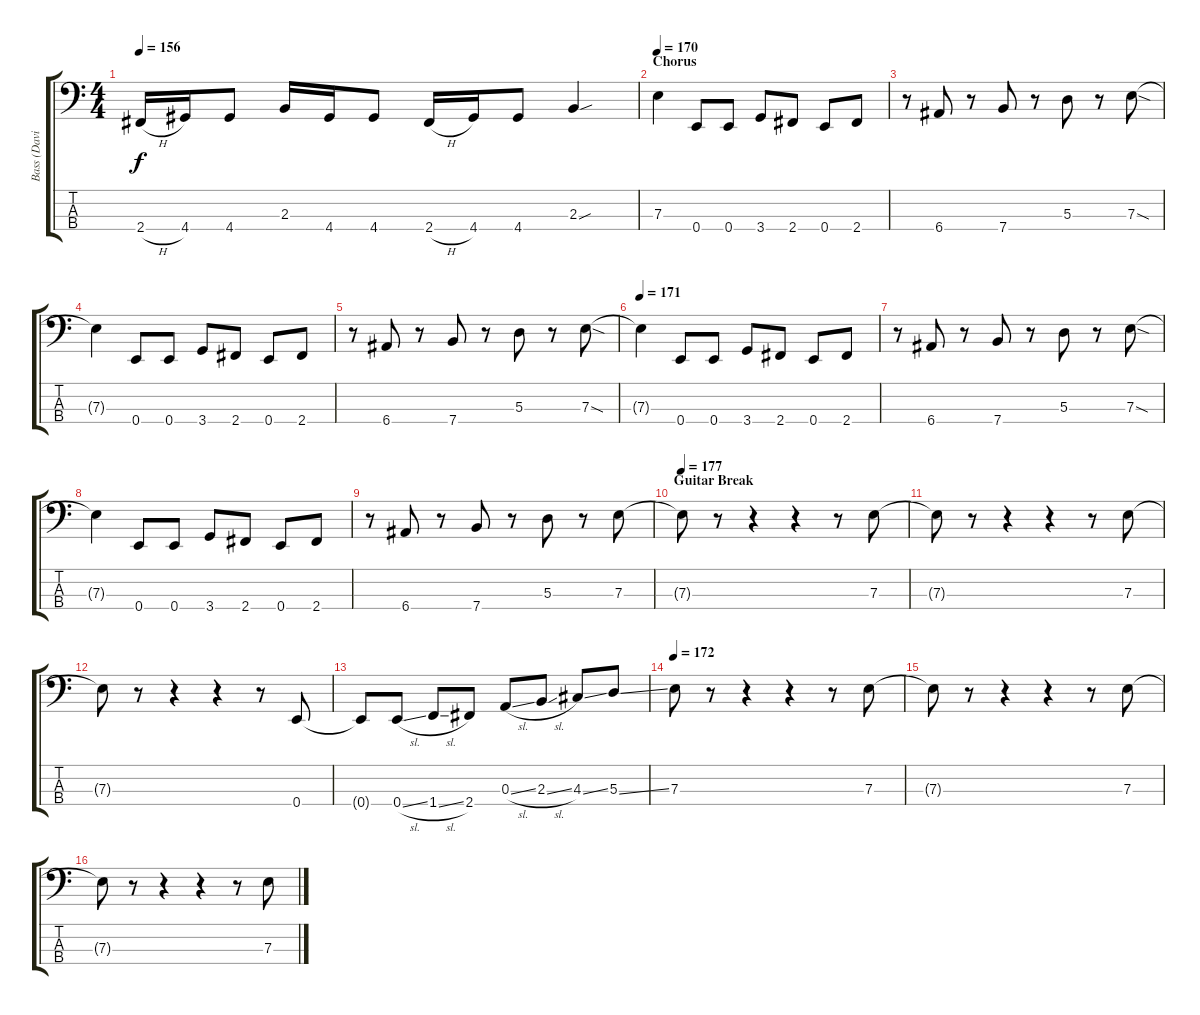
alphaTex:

\track ("Bass (David Ellefson)" "Bass (Davi") {instrument electricbasspick}
\staff {score tabs}
\tuning (G2 D2 A1 E1) {hide}
\ts (4 4)
\tempo 156
\clef f4
\ks c
2.4{h}.16{dy f} 4.4.16 4.4.8 2.3.16 4.4.16 4.4.8 2.4{h}.16 4.4.16 4.4.8 2.3{sou}.4 |
\section ("" "Chorus")
\tempo 166
\tempo 170
7.3.4 0.4.8 0.4.8 3.4.8 2.4.8 0.4.8 2.4.8 |
r.8 6.4.8 r.8 7.4.8 r.8 5.3.8 r.8 7.3{sod}.8 |
7.3{t}.4 0.4.8 0.4.8 3.4.8 2.4.8 0.4.8 2.4.8 |
r.8 6.4.8 r.8 7.4.8 r.8 5.3.8 r.8 7.3{sod}.8 |
\tempo 171
7.3{t}.4 0.4.8 0.4.8 3.4.8 2.4.8 0.4.8 2.4.8 |
r.8 6.4.8 r.8 7.4.8 r.8 5.3.8 r.8 7.3{sod}.8 |
7.3{t}.4 0.4.8 0.4.8 3.4.8 2.4.8 0.4.8 2.4.8 |
r.8 6.4.8 r.8 7.4.8 r.8 5.3.8 r.8 7.3.8 |
\section ("" "Guitar Break")
\tempo 177
7.3{t}.8 r.8 r.4 r.4 r.8 7.3.8 |
7.3{t}.8 r.8 r.4 r.4 r.8 7.3.8 |
7.3{t}.8 r.8 r.4 r.4 r.8 0.4.8 |
0.4{t}.8 0.4{sl}.8 1.4{sl}.8 2.4.8 0.3{sl}.8 2.3{sl}.8 4.3{ss}.8 5.3{ss}.8 |
\tempo 172
7.3.8 r.8 r.4 r.4 r.8 7.3.8 |
7.3{t}.8 r.8 r.4 r.4 r.8 7.3.8 |
7.3{t}.8 r.8 r.4 r.4 r.8 7.3.8
